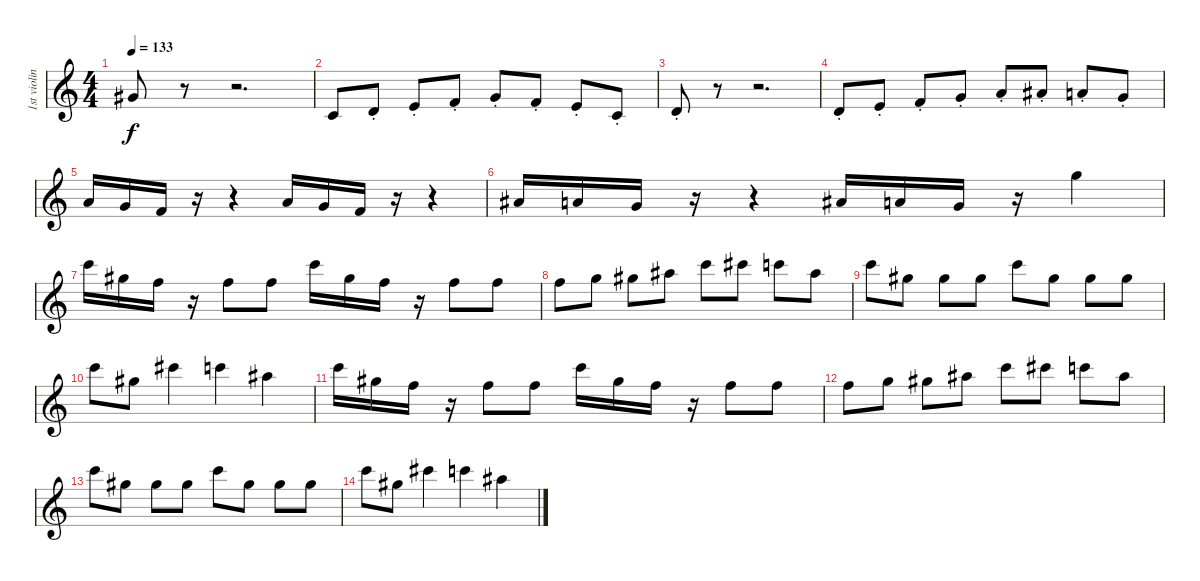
\track ("1st violins" "1st violin") {instrument stringensemble1}
\staff {score}
\tuning (E4 B3 G3 D3 A2 E2) {hide}
\ts (4 4)
\tempo 133
\clef g2
\ks c
4.1.8{dy f} r.8 r.2{d} |
1.2.8 3.2{st}.8 0.1{st}.8 1.1{st}.8 3.1{st}.8 1.1{st}.8 0.1{st}.8 1.2{st}.8 |
3.2{st}.8 r.8 r.2{d} |
3.2{st}.8 0.1{st}.8 1.1{st}.8 3.1{st}.8 5.1{st}.8 6.1{st}.8 5.1{st}.8 3.1{st}.8 |
5.1.16 3.1.16 1.1.16 r.16 r.4 5.1.16 3.1.16 1.1.16 r.16 r.4 |
6.1.16 5.1.16 3.1.16 r.16 r.4 6.1.16 5.1.16 3.1.16 r.16 15.1.4 |
25.2.16{instrument violin} 21.2.16 18.2.16 r.16 13.1.8 13.1.8 20.1.16 16.1.16 13.1.16 r.16 13.1.8 13.1.8 |
13.1.8 20.2.8 16.1.8 18.1.8 20.1.8 21.1.8 20.1.8 23.2.8 |
20.1.8 16.1.8 16.1.8 16.1.8 20.1.8 16.1.8 16.1.8 16.1.8 |
20.1.8 16.1.8 21.1.4 20.1.4 18.1.4 |
25.2.16{instrument violin} 21.2.16 18.2.16 r.16 13.1.8 13.1.8 20.1.16 16.1.16 13.1.16 r.16 13.1.8 13.1.8 |
13.1.8 20.2.8 16.1.8 18.1.8 20.1.8 21.1.8 20.1.8 23.2.8 |
20.1.8 16.1.8 16.1.8 16.1.8 20.1.8 16.1.8 16.1.8 16.1.8 |
20.1.8 16.1.8 21.1.4 20.1.4 18.1.4
